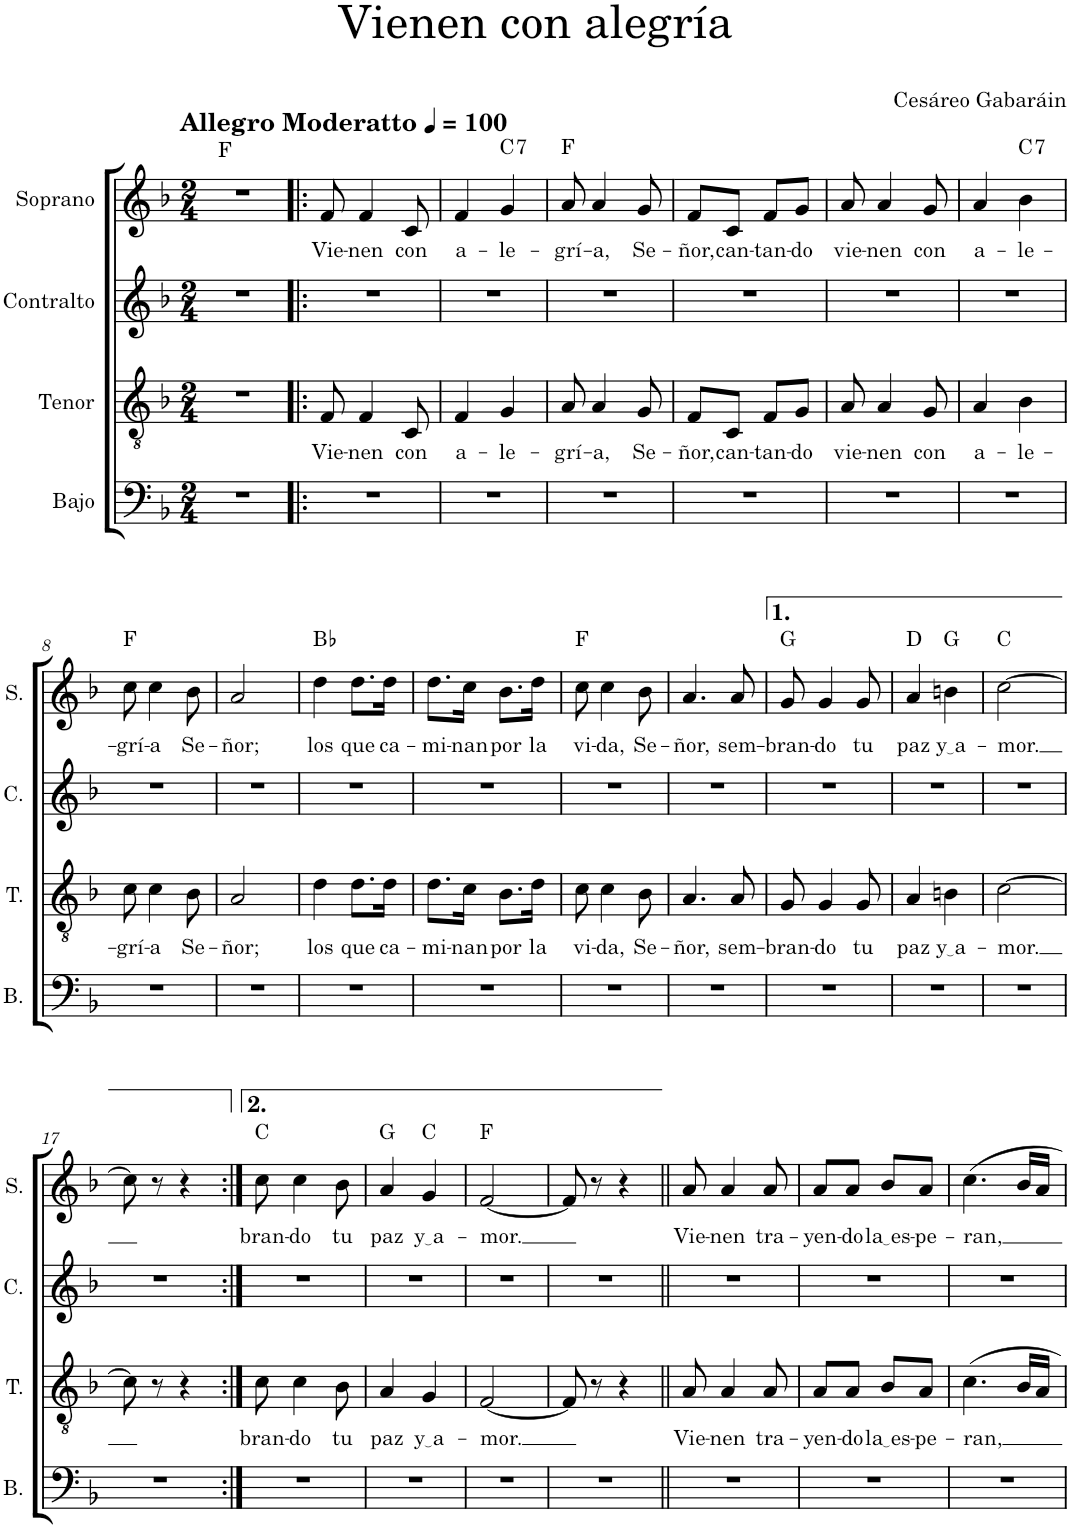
**kern	**kern	**text	**kern	**kern	**text	**harte
*part4	*part3	*part3	*part2	*part1	*part1	*part1
*staff4	*staff3	*staff3	*staff2	*staff1	*staff1	*
*I"Bajo	*I"Tenor	*	*I"Contralto	*I"Soprano	*	*
*I'B.	*I'T.	*	*I'C.	*I'S.	*	*
*clefF4	*clefGv2	*	*clefG2	*clefG2	*	*
*k[b-]	*k[b-]	*	*k[b-]	*k[b-]	*	*
*M2/4	*M2/4	*	*M2/4	*M2/4	*	*
*MM100	*MM100	*	*MM100	*MM100	*	*
=1	=1	=1	=1	=1	=1	=1
!	!	!	!	!LO:TX:a:B:t=Allegro Moderatto	!	!
2r	2r	.	2r	2r	.	F:maj
=2!|:	=2!|:	=2!|:	=2!|:	=2!|:	=2!|:	=2!|:
!	!	!LO:LY:b	!	!	!LO:LY:b	!
2r	8F/	Vie-	2r	8f/	Vie-	.
!	!	!LO:LY:b	!	!	!LO:LY:b	!
.	4F/	-nen	.	4f/	-nen	.
!	!	!LO:LY:b	!	!	!LO:LY:b	!
.	8C/	con	.	8c/	con	.
=3	=3	=3	=3	=3	=3	=3
!	!	!LO:LY:b	!	!	!LO:LY:b	!
2r	4F/	a-	2r	4f/	a-	.
!	!	!LO:LY:b	!	!	!LO:LY:b	!LO:H:kt=7
.	4G/	-le-	.	4g/	-le-	C:7
=4	=4	=4	=4	=4	=4	=4
!	!	!LO:LY:b	!	!	!LO:LY:b	!
2r	8A/	-grí-	2r	8a/	-grí-	F:maj
!	!	!LO:LY:b	!	!	!LO:LY:b	!
.	4A/	-a,	.	4a/	-a,	.
!	!	!LO:LY:b	!	!	!LO:LY:b	!
.	8G/	Se-	.	8g/	Se-	.
=5	=5	=5	=5	=5	=5	=5
!	!	!LO:LY:b	!	!	!LO:LY:b	!
2r	8F/L	-ñor,	2r	8f/L	-ñor,	.
!	!	!LO:LY:b	!	!	!LO:LY:b	!
.	8C/J	can-	.	8c/J	can-	.
!	!	!LO:LY:b	!	!	!LO:LY:b	!
.	8F/L	-tan-	.	8f/L	-tan-	.
!	!	!LO:LY:b	!	!	!LO:LY:b	!
.	8G/J	-do	.	8g/J	-do	.
=6	=6	=6	=6	=6	=6	=6
!	!	!LO:LY:b	!	!	!LO:LY:b	!
2r	8A/	vie-	2r	8a/	vie-	.
!	!	!LO:LY:b	!	!	!LO:LY:b	!
.	4A/	-nen	.	4a/	-nen	.
!	!	!LO:LY:b	!	!	!LO:LY:b	!
.	8G/	con	.	8g/	con	.
=7	=7	=7	=7	=7	=7	=7
!	!	!LO:LY:b	!	!	!LO:LY:b	!
2r	4A/	a-	2r	4a/	a-	.
!	!	!LO:LY:b	!	!	!LO:LY:b	!LO:H:kt=7
.	4B-\	-le-	.	4b-\	-le-	C:7
!!LO:LB:g=z
=8	=8	=8	=8	=8	=8	=8
!	!	!LO:LY:b	!	!	!LO:LY:b	!
2r	8c\	-grí-	2r	8cc\	-grí-	F:maj
!	!	!LO:LY:b	!	!	!LO:LY:b	!
.	4c\	-a	.	4cc\	-a	.
!	!	!LO:LY:b	!	!	!LO:LY:b	!
.	8B-\	Se-	.	8b-\	Se-	.
=9	=9	=9	=9	=9	=9	=9
!	!	!LO:LY:b	!	!	!LO:LY:b	!
2r	2A/	-ñor;	2r	2a/	-ñor;	.
=10	=10	=10	=10	=10	=10	=10
!	!	!LO:LY:b	!	!	!LO:LY:b	!
2r	4d\	los	2r	4dd\	los	Bb:maj
!	!	!LO:LY:b	!	!	!LO:LY:b	!
.	8.d\L	que	.	8.dd\L	que	.
!	!	!LO:LY:b	!	!	!LO:LY:b	!
.	16d\Jk	ca-	.	16dd\Jk	ca-	.
=11	=11	=11	=11	=11	=11	=11
!	!	!LO:LY:b	!	!	!LO:LY:b	!
2r	8.d\L	-mi-	2r	8.dd\L	-mi-	.
!	!	!LO:LY:b	!	!	!LO:LY:b	!
.	16c\Jk	-nan	.	16cc\Jk	-nan	.
!	!	!LO:LY:b	!	!	!LO:LY:b	!
.	8.B-\L	por	.	8.b-\L	por	.
!	!	!LO:LY:b	!	!	!LO:LY:b	!
.	16d\Jk	la	.	16dd\Jk	la	.
=12	=12	=12	=12	=12	=12	=12
!	!	!LO:LY:b	!	!	!LO:LY:b	!
2r	8c\	vi-	2r	8cc\	vi-	F:maj
!	!	!LO:LY:b	!	!	!LO:LY:b	!
.	4c\	-da,	.	4cc\	-da,	.
!	!	!LO:LY:b	!	!	!LO:LY:b	!
.	8B-\	Se-	.	8b-\	Se-	.
=13	=13	=13	=13	=13	=13	=13
!	!	!LO:LY:b	!	!	!LO:LY:b	!
2r	4.A/	-ñor,	2r	4.a/	-ñor,	.
!	!	!LO:LY:b	!	!	!LO:LY:b	!
.	8A/	sem-	.	8a/	sem-	.
=14	=14	=14	=14	=14	=14	=14
!	!	!LO:LY:b	!	!	!LO:LY:b	!
2r	8G/	-bran-	2r	8g/	-bran-	G:maj
!	!	!LO:LY:b	!	!	!LO:LY:b	!
.	4G/	-do	.	4g/	-do	.
!	!	!LO:LY:b	!	!	!LO:LY:b	!
.	8G/	tu	.	8g/	tu	.
=15	=15	=15	=15	=15	=15	=15
!	!	!LO:LY:b	!	!	!LO:LY:b	!
2r	4A/	paz	2r	4a/	paz	D:maj
!	!	!LO:LY:b	!	!	!LO:LY:b	!
.	4Bn\	y a	.	4bn\	y a	G:maj
=16	=16	=16	=16	=16	=16	=16
!	!	!LO:LY:b	!	!	!LO:LY:b	!
2r	[2c\	-mor.	2r	[2cc\	-mor.	C:maj
!!LO:LB:g=z
=17	=17	=17	=17	=17	=17	=17
2r	8c\]	.	2r	8cc\]	.	.
.	8r	.	.	8r	.	.
.	4r	.	.	4r	.	.
=18:|!	=18:|!	=18:|!	=18:|!	=18:|!	=18:|!	=18:|!
!	!	!LO:LY:b	!	!	!LO:LY:b	!
2r	8c\	-bran-	2r	8cc\	-bran-	C:maj
!	!	!LO:LY:b	!	!	!LO:LY:b	!
.	4c\	-do	.	4cc\	-do	.
!	!	!LO:LY:b	!	!	!LO:LY:b	!
.	8B-\	tu	.	8b-\	tu	.
=19	=19	=19	=19	=19	=19	=19
!	!	!LO:LY:b	!	!	!LO:LY:b	!
2r	4A/	paz	2r	4a/	paz	G:maj
!	!	!LO:LY:b	!	!	!LO:LY:b	!
.	4G/	y a	.	4g/	y a	C:maj
=20	=20	=20	=20	=20	=20	=20
!	!	!LO:LY:b	!	!	!LO:LY:b	!
2r	[2F/	-mor.	2r	[2f/	-mor.	F:maj
=21	=21	=21	=21	=21	=21	=21
2r	8F/]	.	2r	8f/]	.	.
.	8r	.	.	8r	.	.
.	4r	.	.	4r	.	.
=22||	=22||	=22||	=22||	=22||	=22||	=22||
!	!	!LO:LY:b	!	!	!LO:LY:b	!
2r	8A/	Vie-	2r	8a/	Vie-	.
!	!	!LO:LY:b	!	!	!LO:LY:b	!
.	4A/	-nen	.	4a/	-nen	.
!	!	!LO:LY:b	!	!	!LO:LY:b	!
.	8A/	tra-	.	8a/	tra-	.
=23	=23	=23	=23	=23	=23	=23
!	!	!LO:LY:b	!	!	!LO:LY:b	!
2r	8A/L	-yen-	2r	8a/L	-yen-	.
!	!	!LO:LY:b	!	!	!LO:LY:b	!
.	8A/J	-do	.	8a/J	-do	.
!	!	!LO:LY:b	!	!	!LO:LY:b	!
.	8B-/L	la es	.	8b-/L	la es	.
!	!	!LO:LY:b	!	!	!LO:LY:b	!
.	8A/J	-pe-	.	8a/J	-pe-	.
=24	=24	=24	=24	=24	=24	=24
!	!	!LO:LY:b	!	!	!LO:LY:b	!
2r	4.c\	-ran,	2r	4.cc\	-ran,	.
.	16B-/LL	.	.	16b-/LL	.	.
.	16A/JJ	.	.	16a/JJ	.	.
=	=	=	=	=	=	=
*-	*-	*-	*-	*-	*-	*-
